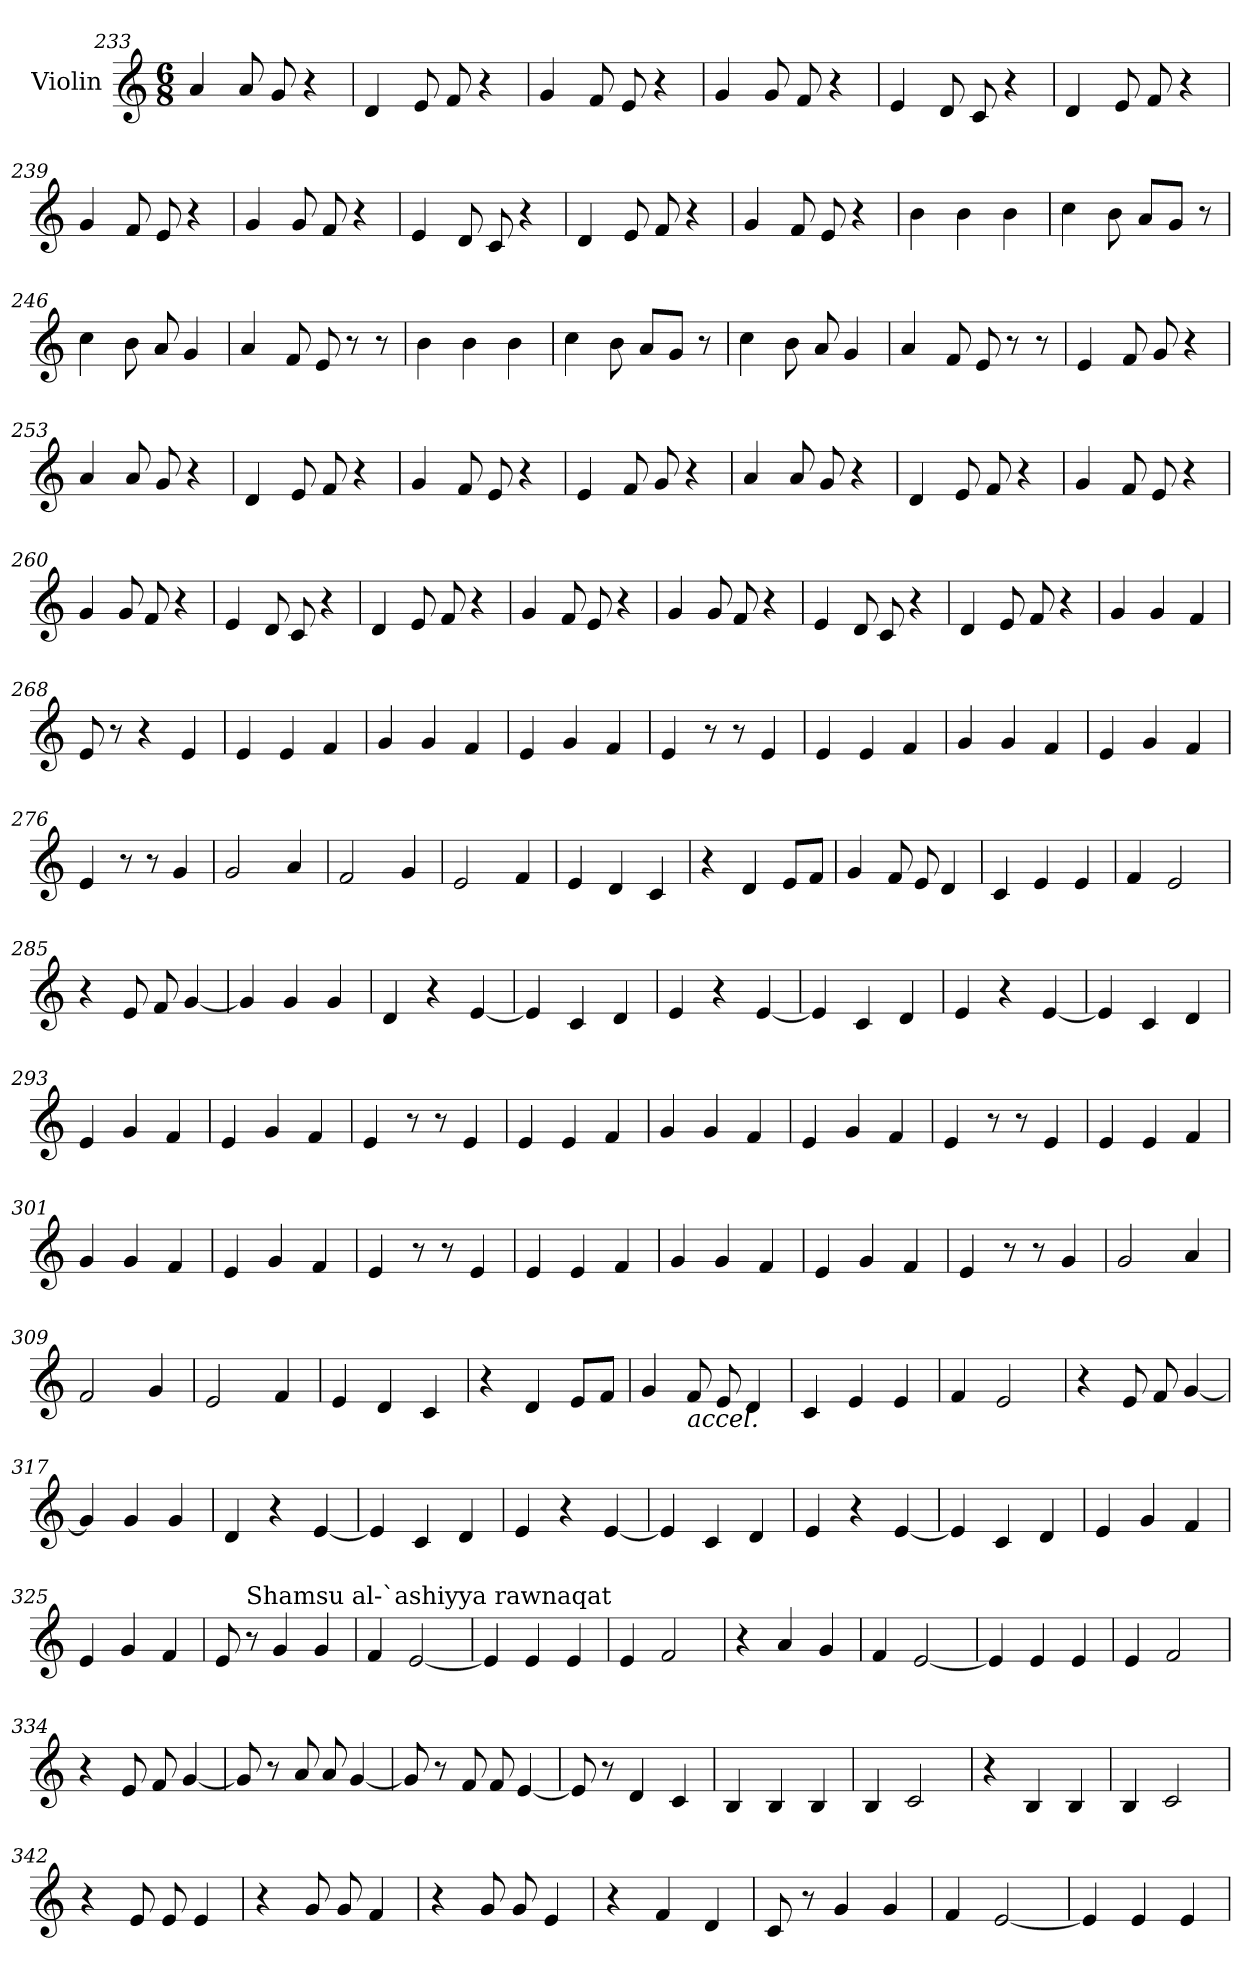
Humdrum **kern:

**kern
*part1
*staff1
*I"Violin
*clefG2
*k[]
*M6/8
=233
4a/
8a/
8g/
4r
!!LO:LB:g=z
=234
4d/
8e/
8f/
4r
=235
4g/
8f/
8e/
4r
=236
4g/
8g/
8f/
4r
=237
4e/
8d/
8c/
4r
=238
4d/
8e/
8f/
4r
=239
4g/
8f/
8e/
4r
!!LO:PB:g=z
=240
4g/
8g/
8f/
4r
=241
4e/
8d/
8c/
4r
=242
4d/
8e/
8f/
4r
=243
4g/
8f/
8e/
4r
=244
4b\
4b\
4b\
=245
4cc\
8b\
8a/L
8g/J
8r
!!LO:LB:g=z
=246
4cc\
8b\
8a/
4g/
=247
4a/
8f/
8e/
8r
8r
=248
4b\
4b\
4b\
=249
4cc\
8b\
8a/L
8g/J
8r
=250
4cc\
8b\
8a/
4g/
=251
4a/
8f/
8e/
8r
8r
!!LO:LB:g=z
=252
4e/
8f/
8g/
4r
=253
4a/
8a/
8g/
4r
=254
4d/
8e/
8f/
4r
=255
4g/
8f/
8e/
4r
=256
4e/
8f/
8g/
4r
=257
4a/
8a/
8g/
4r
!!LO:LB:g=z
=258
4d/
8e/
8f/
4r
=259
4g/
8f/
8e/
4r
=260
4g/
8g/
8f/
4r
=261
4e/
8d/
8c/
4r
=262
4d/
8e/
8f/
4r
=263
4g/
8f/
8e/
4r
!!LO:LB:g=z
=264
4g/
8g/
8f/
4r
=265
4e/
8d/
8c/
4r
=266
4d/
8e/
8f/
4r
=267
4g/
4g/
4f/
=268
8e/
8r
4r
4e/
=269
4e/
4e/
4f/
=270
4g/
4g/
4f/
!!LO:LB:g=z
=271
4e/
4g/
4f/
=272
4e/
8r
8r
4e/
=273
4e/
4e/
4f/
=274
4g/
4g/
4f/
=275
4e/
4g/
4f/
=276
4e/
8r
8r
4g/
=277
2g/
4a/
!!LO:LB:g=z
=278
2f/
4g/
=279
2e/
4f/
=280
4e/
4d/
4c/
=281
4r
4d/
8e/L
8f/J
=282
4g/
8f/
8e/
4d/
=283
4c/
4e/
4e/
=284
4f/
2e/
!!LO:LB:g=z
=285
4r
8e/
8f/
[4g/
=286
4g/]
4g/
4g/
=287
4d/
4r
[4e/
=288
4e/]
4c/
4d/
=289
4e/
4r
[4e/
=290
4e/]
4c/
4d/
=291
4e/
4r
[4e/
!!LO:PB:g=z
=292
4e/]
4c/
4d/
=293
4e/
4g/
4f/
=294
4e/
4g/
4f/
=295
4e/
8r
8r
4e/
=296
4e/
4e/
4f/
=297
4g/
4g/
4f/
=298
4e/
4g/
4f/
!!LO:LB:g=z
=299
4e/
8r
8r
4e/
=300
4e/
4e/
4f/
=301
4g/
4g/
4f/
=302
4e/
4g/
4f/
=303
4e/
8r
8r
4e/
=304
4e/
4e/
4f/
=305
4g/
4g/
4f/
!!LO:LB:g=z
=306
4e/
4g/
4f/
=307
4e/
8r
8r
4g/
=308
2g/
4a/
=309
2f/
4g/
=310
2e/
4f/
=311
4e/
4d/
4c/
=312
4r
4d/
8e/L
8f/J
!!LO:LB:g=z
=313
4g/
!LO:TX:b:i:t=accel.
8f/
8e/
4d/
=314
4c/
4e/
4e/
=315
4f/
2e/
=316
4r
8e/
8f/
[4g/
=317
4g/]
4g/
4g/
=318
4d/
4r
[4e/
=319
4e/]
4c/
4d/
!!LO:LB:g=z
=320
4e/
4r
[4e/
=321
4e/]
4c/
4d/
=322
4e/
4r
[4e/
=323
4e/]
4c/
4d/
=324
4e/
4g/
4f/
=325
4e/
4g/
4f/
=326
*MM170
8e/
!LO:TX:a:t=Shamsu al-`ashiyya rawnaqat
8r
4g/
4g/
!!LO:LB:g=z
=327
4f/
[2e/
=328
4e/]
4e/
4e/
=329
4e/
2f/
=330
4r
4a/
4g/
=331
4f/
[2e/
=332
4e/]
4e/
4e/
=333
4e/
2f/
=334
4r
8e/
8f/
[4g/
!!LO:LB:g=z
=335
8g/]
8r
8a/
8a/
[4g/
=336
8g/]
8r
8f/
8f/
[4e/
=337
8e/]
8r
4d/
4c/
=338
4B/
4B/
4B/
=339
4B/
2c/
=340
4r
4B/
4B/
=341
4B/
2c/
!!LO:LB:g=z
=342
4r
8e/
8e/
4e/
=343
4r
8g/
8g/
4f/
=344
4r
8g/
8g/
4e/
=345
4r
4f/
4d/
=346
8c/
8r
4g/
4g/
=347
4f/
[2e/
=348
4e/]
4e/
4e/
=
*-
